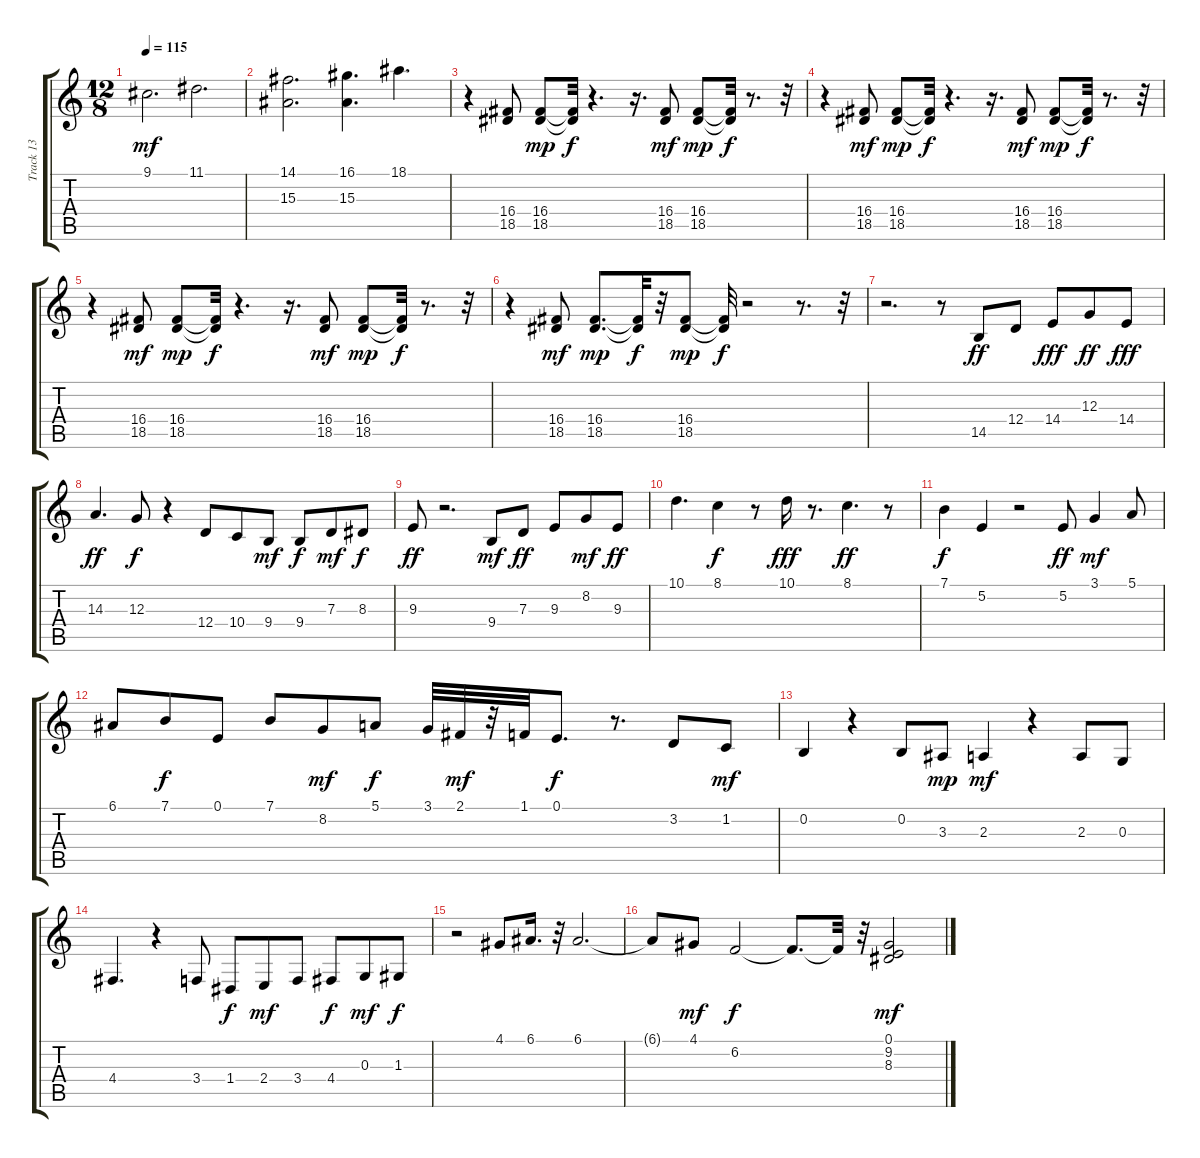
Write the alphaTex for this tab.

\track ("Track 13" "Track 13") {instrument altosax}
\staff {score tabs}
\tuning (E4 B3 G3 D3 A2 E2) {hide}
\ts (12 8)
\tempo 115
\clef g2
\ks c
9.1.2{d dy mf} 11.1.2{d} |
(14.1 15.3).2{d} (16.1 15.3).4{d} 18.1.4{d} |
r.4 (16.4 18.5).8 (16.4 18.5).8{dy mp} (16.4{t} 18.5{t}).32{dy f} r.4{d} r.16{d} (16.4 18.5).8{dy mf} (16.4 18.5).8{dy mp} (16.4{t} 18.5{t}).32{dy f} r.8{d} r.32 |
r.4 (16.4 18.5).8{dy mf} (16.4 18.5).8{dy mp} (16.4{t} 18.5{t}).32{dy f} r.4{d} r.16{d} (16.4 18.5).8{dy mf} (16.4 18.5).8{dy mp} (16.4{t} 18.5{t}).32{dy f} r.8{d} r.32 |
r.4 (16.4 18.5).8{dy mf} (16.4 18.5).8{dy mp} (16.4{t} 18.5{t}).32{dy f} r.4{d} r.16{d} (16.4 18.5).8{dy mf} (16.4 18.5).8{dy mp} (16.4{t} 18.5{t}).32{dy f} r.8{d} r.32 |
r.4 (16.4 18.5).8{dy mf} (16.4 18.5).8{d dy mp} (16.4{t} 18.5{t}).32{dy f} r.32 (16.4 18.5).8{dy mp} (16.4{t} 18.5{t}).32{dy f} r.2 r.8{d} r.32 |
r.2{d} r.8 14.5.8{dy ff} 12.4.8 14.4.8{dy fff} 12.3.8{dy ff} 14.4.8{dy fff} |
14.3.4{d dy ff} 12.3.8{dy f} r.4 12.4.8 10.4.8 9.4.8{dy mf} 9.4.8{dy f} 7.3.8{dy mf} 8.3.8{dy f} |
9.3.8{dy ff} r.2{d} 9.4.8{dy mf} 7.3.8{dy ff} 9.3.8 8.2.8{dy mf} 9.3.8{dy ff} |
10.1.4{d} 8.1.4{dy f} r.8 10.1.16{dy fff} r.8{d} 8.1.4{d dy ff} r.8 |
7.1.4{dy f} 5.2.4 r.2 5.2.8{dy ff} 3.1.4{dy mf} 5.1.8 |
6.1.8 7.1.8{dy f} 0.1.8 7.1.8 8.2.8{dy mf} 5.1.8{dy f} 3.1.32 2.1.32{dy mf} r.32 1.1.32 0.1.8{d dy f} r.8{d} 3.2.8 1.2.8{dy mf} |
0.2.4 r.4 0.2.8 3.3.8{dy mp} 2.3.4{dy mf} r.4 2.3.8 0.3.8 |
4.4.4{d} r.4 3.4.8 1.4.8{dy f} 2.4.8{dy mf} 3.4.8 4.4.8{dy f} 0.3.8{dy mf} 1.3.8{dy f} |
r.2 4.1.8 6.1.16{d} r.32 6.1.2{d} |
6.1{t}.8 4.1.8{dy mf} 6.2.2{dy f} 6.2{t}.8{d} 6.2{t}.32 r.32 (0.1 9.2 8.3).2{dy mf}
